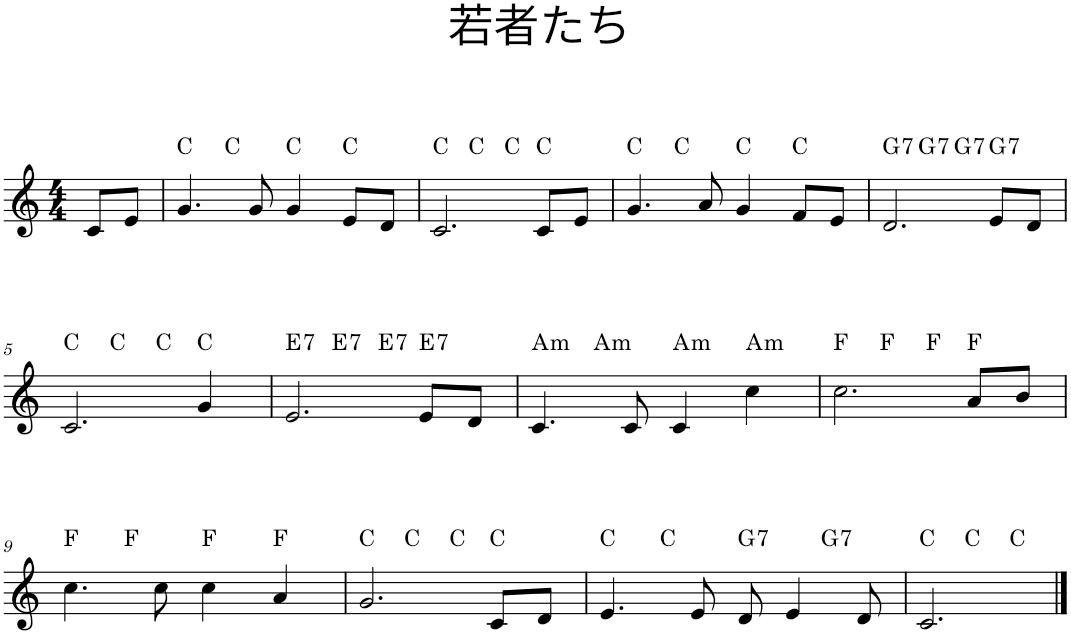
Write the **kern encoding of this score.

**kern	**harte
*part1	*part1
*staff1	*
*I"Piano	*
*I'Pno.	*
*clefG2	*
*k[]	*
*M4/4	*
=	=
8c/L	.
8e/J	.
=1	=1
*^	*
4.g/	4ryy	C:maj
.	2.ryy	C:maj
8g/	.	.
4g/	.	C:maj
8e/L	.	C:maj
8d/J	.	.
=2	=2	=2
*	*^	*
2.c/	4ryy	2ryy	C:maj
.	2.ryy	.	C:maj
.	.	2ryy	C:maj
8c/L	.	.	C:maj
8e/J	.	.	.
*	*v	*v	*
=3	=3	=3
4.g/	4ryy	C:maj
.	2.ryy	C:maj
8a/	.	.
4g/	.	C:maj
8f/L	.	C:maj
8e/J	.	.
=4	=4	=4
!	!	!LO:H:kt=7
*	*^	*
2.d/	4ryy	2ryy	G:7
!	!	!	!LO:H:kt=7
.	2.ryy	.	G:7
!	!	!	!LO:H:kt=7
.	.	2ryy	G:7
!	!	!	!LO:H:kt=7
8e/L	.	.	G:7
8d/J	.	.	.
!!LO:LB:g=z	!!	!!
=5	=5	=5	=5
2.c/	4ryy	2ryy	C:maj
.	2.ryy	.	C:maj
.	.	2ryy	C:maj
4g/	.	.	C:maj
=6	=6	=6	=6
!	!	!	!LO:H:kt=7
2.e/	4ryy	2ryy	E:7
!	!	!	!LO:H:kt=7
.	2.ryy	.	E:7
!	!	!	!LO:H:kt=7
.	.	2ryy	E:7
!	!	!	!LO:H:kt=7
8e/L	.	.	E:7
8d/J	.	.	.
=7	=7	=7	=7
!	!	!	!LO:H:kt=m
*	*v	*v	*
4.c/	4ryy	A:min
!	!	!LO:H:kt=m
.	2.ryy	A:min
8c/	.	.
!	!	!LO:H:kt=m
4c/	.	A:min
!	!	!LO:H:kt=m
4cc\	.	A:min
=8	=8	=8
*	*^	*
2.cc\	4ryy	2ryy	F:maj
.	2.ryy	.	F:maj
.	.	2ryy	F:maj
8a/L	.	.	F:maj
8b/J	.	.	.
*	*v	*v	*
!!LO:LB:g=z
=9	=9	=9
4.cc\	4ryy	F:maj
.	2.ryy	F:maj
8cc\	.	.
4cc\	.	F:maj
4a/	.	F:maj
=10	=10	=10
*	*^	*
2.g/	4ryy	2ryy	C:maj
.	2.ryy	.	C:maj
.	.	2ryy	C:maj
8c/L	.	.	C:maj
8d/J	.	.	.
=11	=11	=11	=11
4.e/	4ryy	2.ryy	C:maj
.	2.ryy	.	C:maj
8e/	.	.	.
!	!	!	!LO:H:kt=7
8d/	.	.	G:7
4e/	.	.	.
!	!	!	!LO:H:kt=7
.	.	4ryy	G:7
8d/	.	.	.
=12	=12	=12	=12
2.c/	4ryy	2ryy	C:maj
.	2ryy	.	C:maj
.	.	4ryy	C:maj
*v	*v	*v	*
==	==
*-	*-
